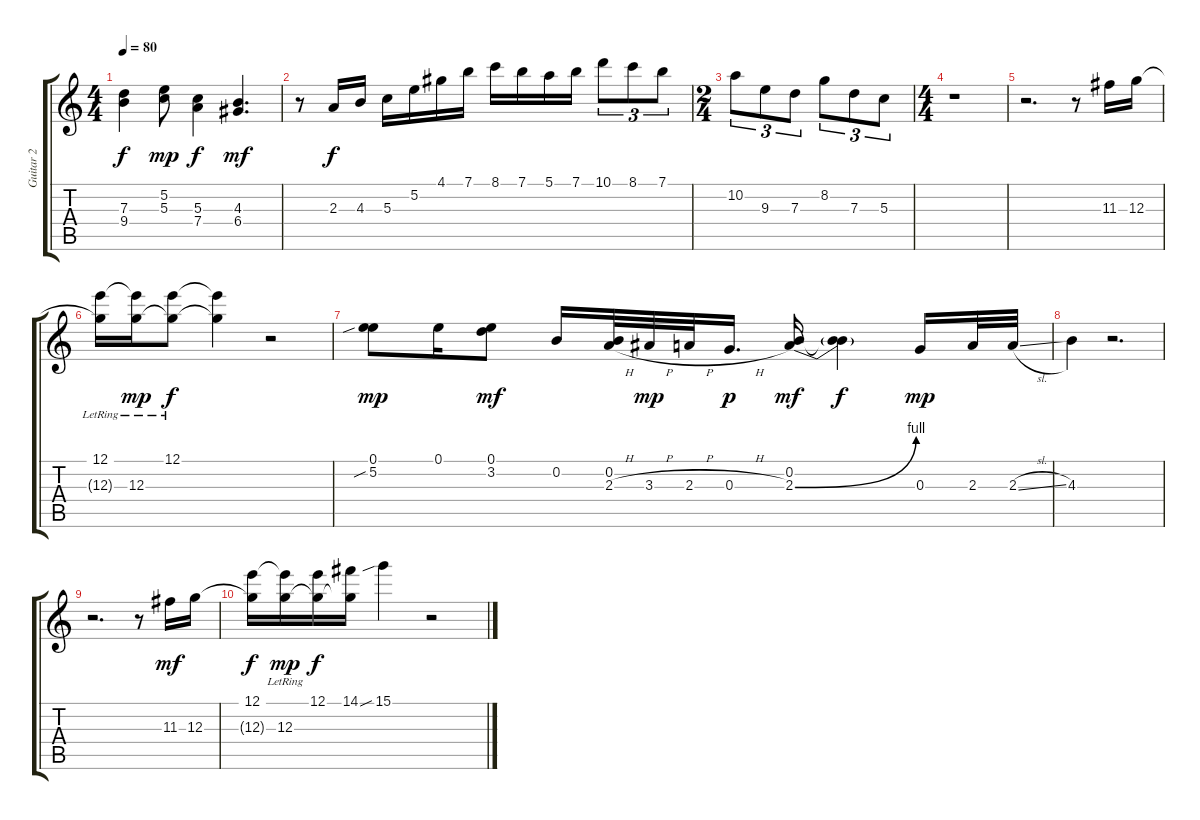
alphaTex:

\track ("Guitar 2" "Guitar 2") {instrument electricguitarclean}
\staff {score tabs}
\tuning (E4 B3 G3 D3 A2 E2) {hide}
\ts (4 4)
\tempo 80
\clef g2
\ks c
(7.3{t} 9.4{t}).4{dy f} (5.2 5.3).8{dy mp} (5.3 7.4).4{dy f} (4.3 6.4).4{d dy mf} |
r.8 2.3.16{dy f} 4.3.16 5.3.16 5.2.16 4.1.16 7.1.16 8.1.16 7.1.16 5.1.16 7.1.16 10.1.8{tu (3 2)} 8.1.8{tu (3 2)} 7.1.8{tu (3 2)} |
\ts (2 4)
10.2.8{tu (3 2)} 9.3.8{tu (3 2)} 7.3.8{tu (3 2)} 8.2.8{tu (3 2)} 7.3.8{tu (3 2)} 5.3.8{tu (3 2)} |
\ts (4 4)
r.1 |
r.2{d} r.8 11.3.16 12.3.16 |
(12.1{lr} 12.3{t}).16 (12.1{t} 12.3{lr}).16{dy mp} (12.1{lr} 12.3{t}).8{dy f} (12.1{t} 12.3{t}).4 r.2 |
(0.1 5.2{sib}).8{dy mp} 0.1.16 (0.1 3.2).8{dy mf} 0.2.16 (0.2 2.3{h}).32 3.3{h}.32{dy mp} 2.3{h}.32 0.3{h}.16{d dy p} (0.2 2.3{be (bend 0 0 60 4)}).16{dy mf} (0.2{t} 2.3{t}).4{dy f} 0.3.16{dy mp} 2.3.32 2.3{sl}.32 |
4.3.4 r.2{d} |
r.2{d} r.8 11.3.16{dy mf} 12.3.16 |
(12.1 12.3{t}).16{dy f} (12.1{t} 12.3{lr}).16{dy mp} (12.1 12.3{t}).16{dy f} (14.1 12.3{t}).16 15.1{sib}.4 r.2
